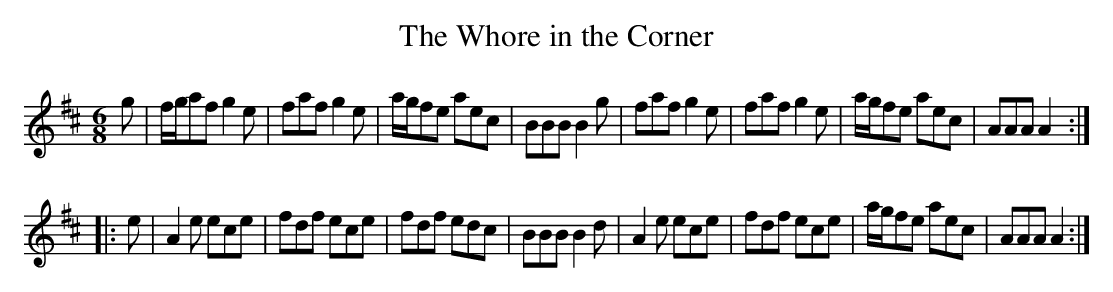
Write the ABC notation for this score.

X:1
T: The Whore in the Corner
M: 6/8
L: 1/8
K: Amix
g |\
f/g/af g2e | faf g2e | a/g/fe aec | BBB B2g |\
faf g2e | faf g2e | a/g/fe aec | AAA A2 :|
|: e |\
A2e ece | fdf ece | fdf edc | BBB B2d |\
A2e ece | fdf ece | a/g/fe aec | AAA A2 :|
